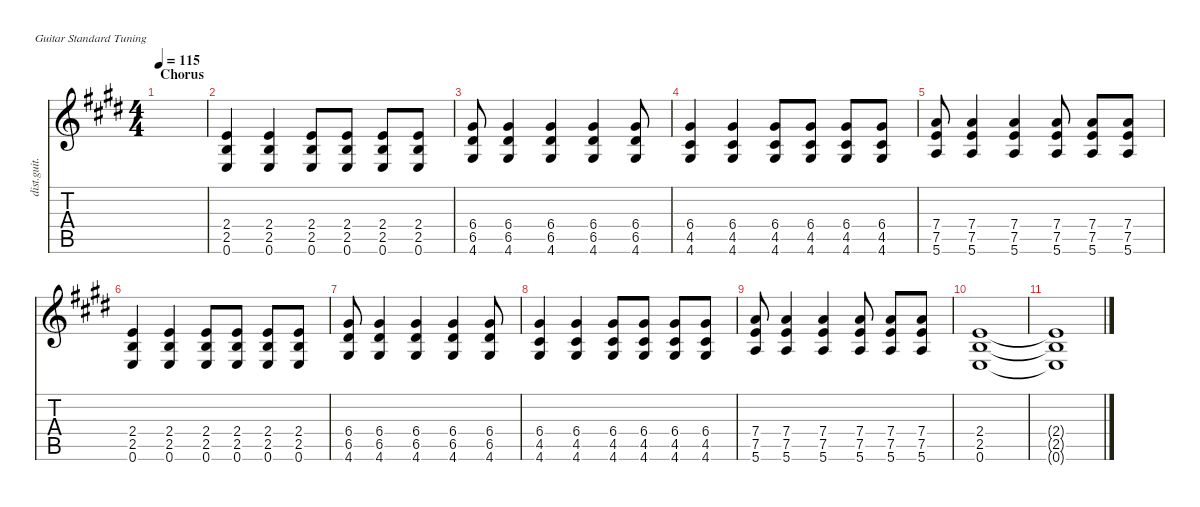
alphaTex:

\defaultSystemsLayout 4
\hideDynamics
\bracketExtendMode nobrackets
\track ("Distortion Guitar" "dist.guit.") {instrument distortionguitar}
\staff {score tabs}
\tuning (E4 B3 G3 D3 A2 E2)
\ts (4 4)
\section ("" "Chorus")
\tempo 115
\clef g2
\ks e
|
(2.4{acc forcenatural} 2.5{acc forcenatural} 0.6{acc forcenatural}).4{beam Up} (0.6{acc forcenatural} 2.5{acc forcenatural} 2.4{acc forcenatural}).4{beam Up} (2.4{acc forcenatural} 2.5{acc forcenatural} 0.6{acc forcenatural}).8{beam Up} (2.4{acc forcenatural} 2.5{acc forcenatural} 0.6{acc forcenatural}).8{beam Up} (2.4{acc forcenatural} 2.5{acc forcenatural} 0.6{acc forcenatural}).8{beam Up} (2.4{acc forcenatural} 2.5{acc forcenatural} 0.6{acc forcenatural}).8{beam Up} |
(4.6{acc #} 6.5{acc #} 6.4{acc #}).8{beam Up} (6.5{acc #} 4.6{acc #} 6.4{acc #}).4{beam Up} (6.5{acc #} 4.6{acc #} 6.4{acc #}).4{beam Up} (6.5{acc #} 4.6{acc #} 6.4{acc #}).4{beam Up} (4.6{acc #} 6.5{acc #} 6.4{acc #}).8{beam Up} |
(4.5{acc #} 6.4{acc #} 4.6{acc #}).4{beam Up} (4.5{acc #} 6.4{acc #} 4.6{acc #}).4{beam Up} (4.5{acc #} 6.4{acc #} 4.6{acc #}).8{beam Up} (4.5{acc #} 6.4{acc #} 4.6{acc #}).8{beam Up} (4.5{acc #} 6.4{acc #} 4.6{acc #}).8{beam Up} (4.5{acc #} 6.4{acc #} 4.6{acc #}).8{beam Up} |
(5.6{acc forcenatural} 7.5{acc forcenatural} 7.4{acc forcenatural}).8{beam Up} (5.6{acc forcenatural} 7.5{acc forcenatural} 7.4{acc forcenatural}).4{beam Up} (5.6{acc forcenatural} 7.5{acc forcenatural} 7.4{acc forcenatural}).4{beam Up} (5.6{acc forcenatural} 7.5{acc forcenatural} 7.4{acc forcenatural}).8{beam Up} (5.6{acc forcenatural} 7.5{acc forcenatural} 7.4{acc forcenatural}).8{beam Up} (5.6{acc forcenatural} 7.5{acc forcenatural} 7.4{acc forcenatural}).8{beam Up} |
(2.4{acc forcenatural} 2.5{acc forcenatural} 0.6{acc forcenatural}).4{beam Up} (0.6{acc forcenatural} 2.5{acc forcenatural} 2.4{acc forcenatural}).4{beam Up} (2.4{acc forcenatural} 2.5{acc forcenatural} 0.6{acc forcenatural}).8{beam Up} (2.4{acc forcenatural} 2.5{acc forcenatural} 0.6{acc forcenatural}).8{beam Up} (2.4{acc forcenatural} 2.5{acc forcenatural} 0.6{acc forcenatural}).8{beam Up} (2.4{acc forcenatural} 2.5{acc forcenatural} 0.6{acc forcenatural}).8{beam Up} |
(4.6{acc #} 6.5{acc #} 6.4{acc #}).8{beam Up} (6.5{acc #} 4.6{acc #} 6.4{acc #}).4{beam Up} (6.5{acc #} 4.6{acc #} 6.4{acc #}).4{beam Up} (6.5{acc #} 4.6{acc #} 6.4{acc #}).4{beam Up} (4.6{acc #} 6.5{acc #} 6.4{acc #}).8{beam Up} |
(4.5{acc #} 6.4{acc #} 4.6{acc #}).4{beam Up} (4.5{acc #} 6.4{acc #} 4.6{acc #}).4{beam Up} (4.5{acc #} 6.4{acc #} 4.6{acc #}).8{beam Up} (4.5{acc #} 6.4{acc #} 4.6{acc #}).8{beam Up} (4.5{acc #} 6.4{acc #} 4.6{acc #}).8{beam Up} (4.5{acc #} 6.4{acc #} 4.6{acc #}).8{beam Up} |
(5.6{acc forcenatural} 7.5{acc forcenatural} 7.4{acc forcenatural}).8{beam Up} (5.6{acc forcenatural} 7.5{acc forcenatural} 7.4{acc forcenatural}).4{beam Up} (5.6{acc forcenatural} 7.5{acc forcenatural} 7.4{acc forcenatural}).4{beam Up} (5.6{acc forcenatural} 7.5{acc forcenatural} 7.4{acc forcenatural}).8{beam Up} (5.6{acc forcenatural} 7.5{acc forcenatural} 7.4{acc forcenatural}).8{beam Up} (5.6{acc forcenatural} 7.5{acc forcenatural} 7.4{acc forcenatural}).8{beam Up} |
(0.6{acc forcenatural} 2.5{acc forcenatural} 2.4{acc forcenatural}).1{beam Up} |
(2.4{t acc forcenatural} 2.5{t acc forcenatural} 0.6{t acc forcenatural}).1{beam Up}
